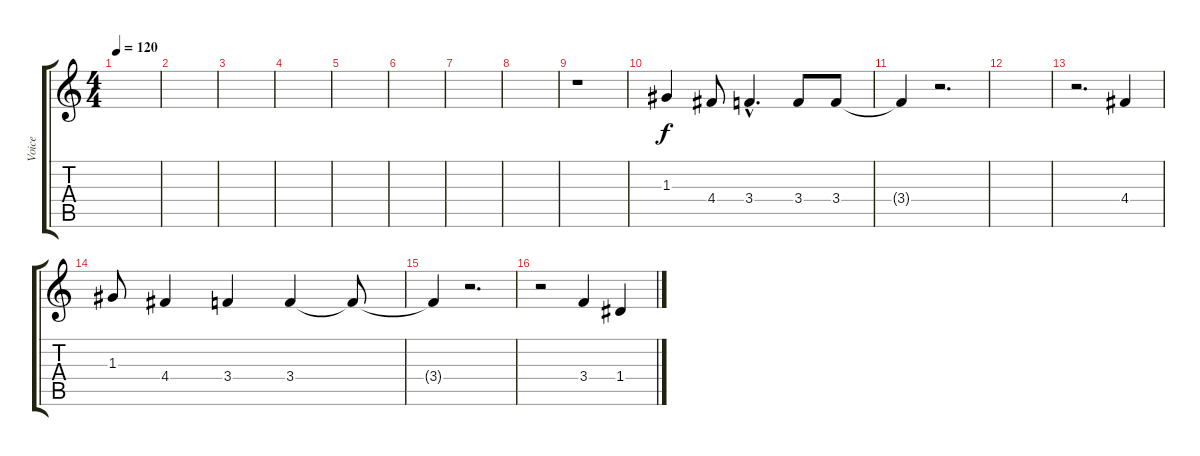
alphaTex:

\track ("Voice" "Voice") {instrument contrabass}
\staff {score tabs}
\tuning (E4 B3 G3 D3 A2 E2) {hide}
\ts (4 4)
\tempo 120
\clef g2
\ks c
|
|
|
|
|
|
|
|
r.1 |
1.3.4 4.4.8 3.4{hac}.4{d} 3.4.8 3.4.8 |
3.4{t}.4 r.2{d} |
|
r.2{d} 4.4.4 |
1.3.8 4.4.4 3.4.4 3.4.4 3.4{t}.8 |
3.4{t}.4 r.2{d} |
r.2 3.4.4 1.4.4
